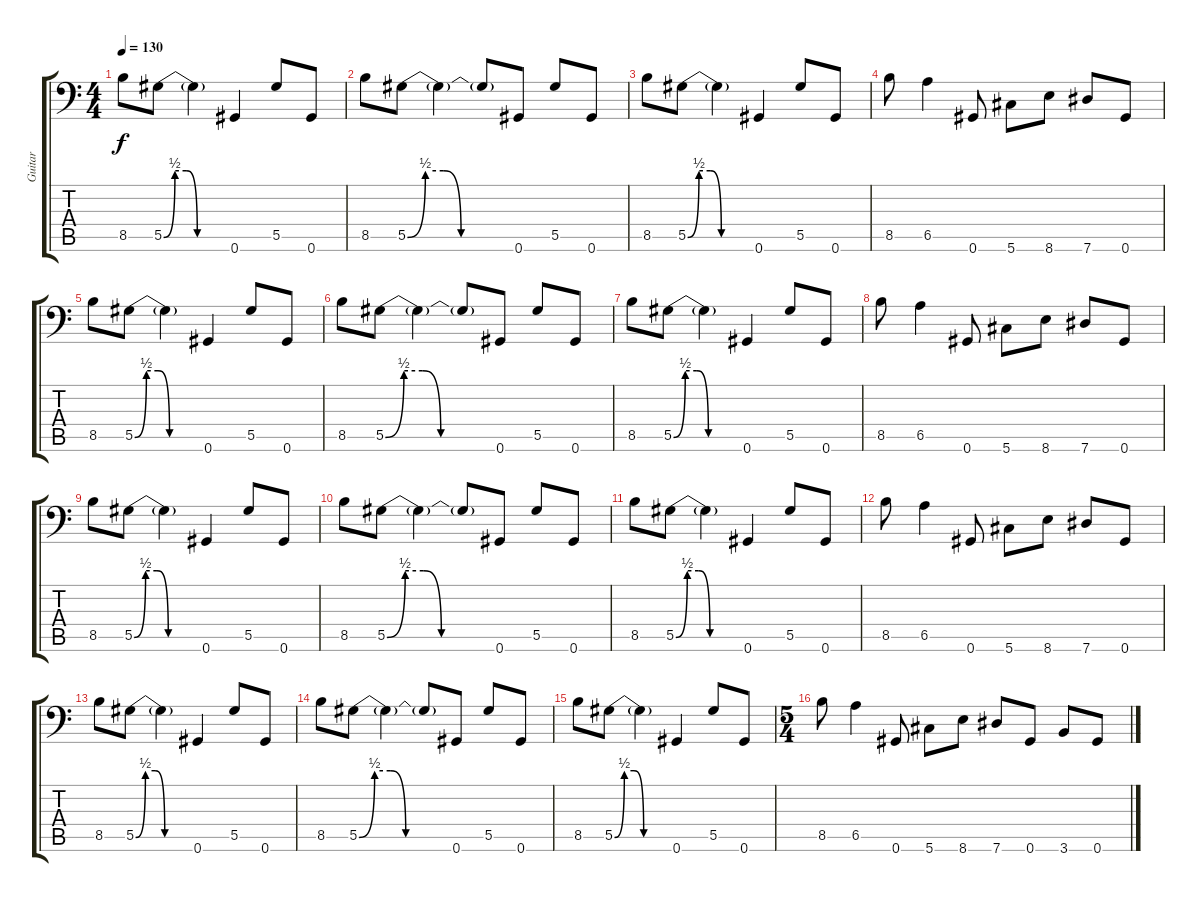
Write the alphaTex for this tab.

\track ("Guitar" "Guitar") {instrument overdrivenguitar}
\staff {score tabs}
\tuning (Bb3 Gb3 Db3 Ab2 Eb2 Ab1) {hide}
\ts (4 4)
\tempo 130
\clef f4
\ks c
8.5.8{dy f} 5.5{be (custom 0 0 10 2 20 2 30 0 60 0)}.8 5.5{t}.4 0.6.4 5.5.8 0.6.8 |
8.5.8 5.5{be (custom 0 0 10 2 20 2 30 0 60 0)}.8 5.5{t}.4 5.5{t}.8 0.6.8 5.5.8 0.6.8 |
8.5.8 5.5{be (custom 0 0 10 2 20 2 30 0 60 0)}.8 5.5{t}.4 0.6.4 5.5.8 0.6.8 |
8.5.8 6.5.4 0.6.8 5.6.8 8.6.8 7.6.8 0.6.8 |
8.5.8 5.5{be (custom 0 0 10 2 20 2 30 0 60 0)}.8 5.5{t}.4 0.6.4 5.5.8 0.6.8 |
8.5.8 5.5{be (custom 0 0 10 2 20 2 30 0 60 0)}.8 5.5{t}.4 5.5{t}.8 0.6.8 5.5.8 0.6.8 |
8.5.8 5.5{be (custom 0 0 10 2 20 2 30 0 60 0)}.8 5.5{t}.4 0.6.4 5.5.8 0.6.8 |
8.5.8 6.5.4 0.6.8 5.6.8 8.6.8 7.6.8 0.6.8 |
8.5.8 5.5{be (custom 0 0 10 2 20 2 30 0 60 0)}.8 5.5{t}.4 0.6.4 5.5.8 0.6.8 |
8.5.8 5.5{be (custom 0 0 10 2 20 2 30 0 60 0)}.8 5.5{t}.4 5.5{t}.8 0.6.8 5.5.8 0.6.8 |
8.5.8 5.5{be (custom 0 0 10 2 20 2 30 0 60 0)}.8 5.5{t}.4 0.6.4 5.5.8 0.6.8 |
8.5.8 6.5.4 0.6.8 5.6.8 8.6.8 7.6.8 0.6.8 |
8.5.8 5.5{be (custom 0 0 10 2 20 2 30 0 60 0)}.8 5.5{t}.4 0.6.4 5.5.8 0.6.8 |
8.5.8 5.5{be (custom 0 0 10 2 20 2 30 0 60 0)}.8 5.5{t}.4 5.5{t}.8 0.6.8 5.5.8 0.6.8 |
8.5.8 5.5{be (custom 0 0 10 2 20 2 30 0 60 0)}.8 5.5{t}.4 0.6.4 5.5.8 0.6.8 |
\ts (5 4)
8.5.8 6.5.4 0.6.8 5.6.8 8.6.8 7.6.8 0.6.8 3.6.8 0.6.8
